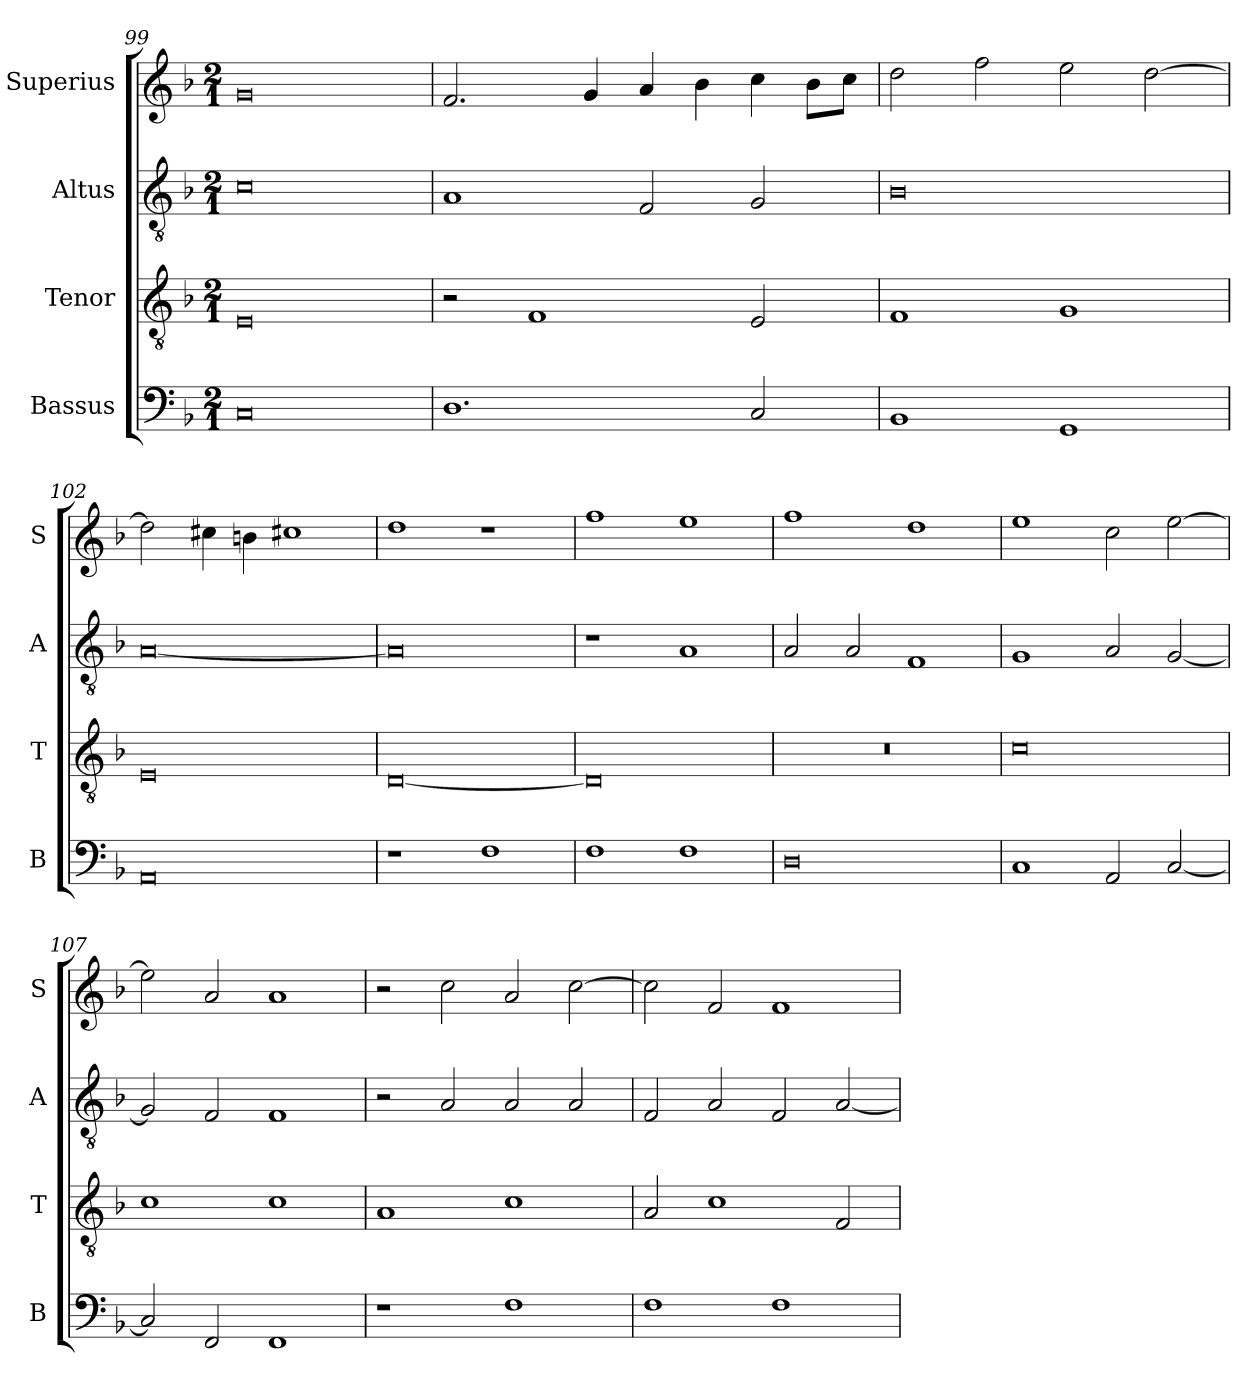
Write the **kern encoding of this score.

**kern	**kern	**kern	**kern
*part4	*part3	*part2	*part1
*staff4	*staff3	*staff2	*staff1
*I"Bassus	*I"Tenor	*I"Altus	*I"Superius
*I'B	*I'T	*I'A	*I'S
*clefF4	*clefGv2	*clefGv2	*clefG2
*k[b-]	*k[b-]	*k[b-]	*k[b-]
*F:	*F:	*F:	*F:
*M2/1	*M2/1	*M2/1	*M2/1
=99	=99	=99	=99
0C	0E	0c	0g
=100	=100	=100	=100
1.D	2r	1A	2.f
.	1F	.	.
.	.	.	4g
.	.	2F	4a
.	.	.	4b-
2C	2E	2G	4cc
.	.	.	8b-L
.	.	.	8ccJ
=101	=101	=101	=101
1BB-	1F	0B-	2dd
.	.	.	2ff
1GG	1G	.	2ee
.	.	.	[2dd
=102	=102	=102	=102
0AA	0E	[0A	2dd]
.	.	.	4cc#X
.	.	.	4bn
.	.	.	1cc#X
=103	=103	=103	=103
1r	[0D	0A]	1dd
1F	.	.	1r
=104	=104	=104	=104
1F	0D]	1r	1ff
1F	.	1A	1ee
=105	=105	=105	=105
0D	0r	2A	1ff
.	.	2A	.
.	.	1F	1dd
=106	=106	=106	=106
1C	0c	1G	1ee
2AA	.	2A	2cc
[2C	.	[2G	[2ee
=107	=107	=107	=107
2C]	1c	2G]	2ee]
2FF	.	2F	2a
1FF	1c	1F	1a
=108	=108	=108	=108
1r	1A	2r	2r
.	.	2A	2cc
1F	1c	2A	2a
.	.	2A	[2cc
=109	=109	=109	=109
1F	2A	2F	2cc]
.	1c	2A	2f
1F	.	2F	1f
.	2F	[2A	.
=	=	=	=
*-	*-	*-	*-
